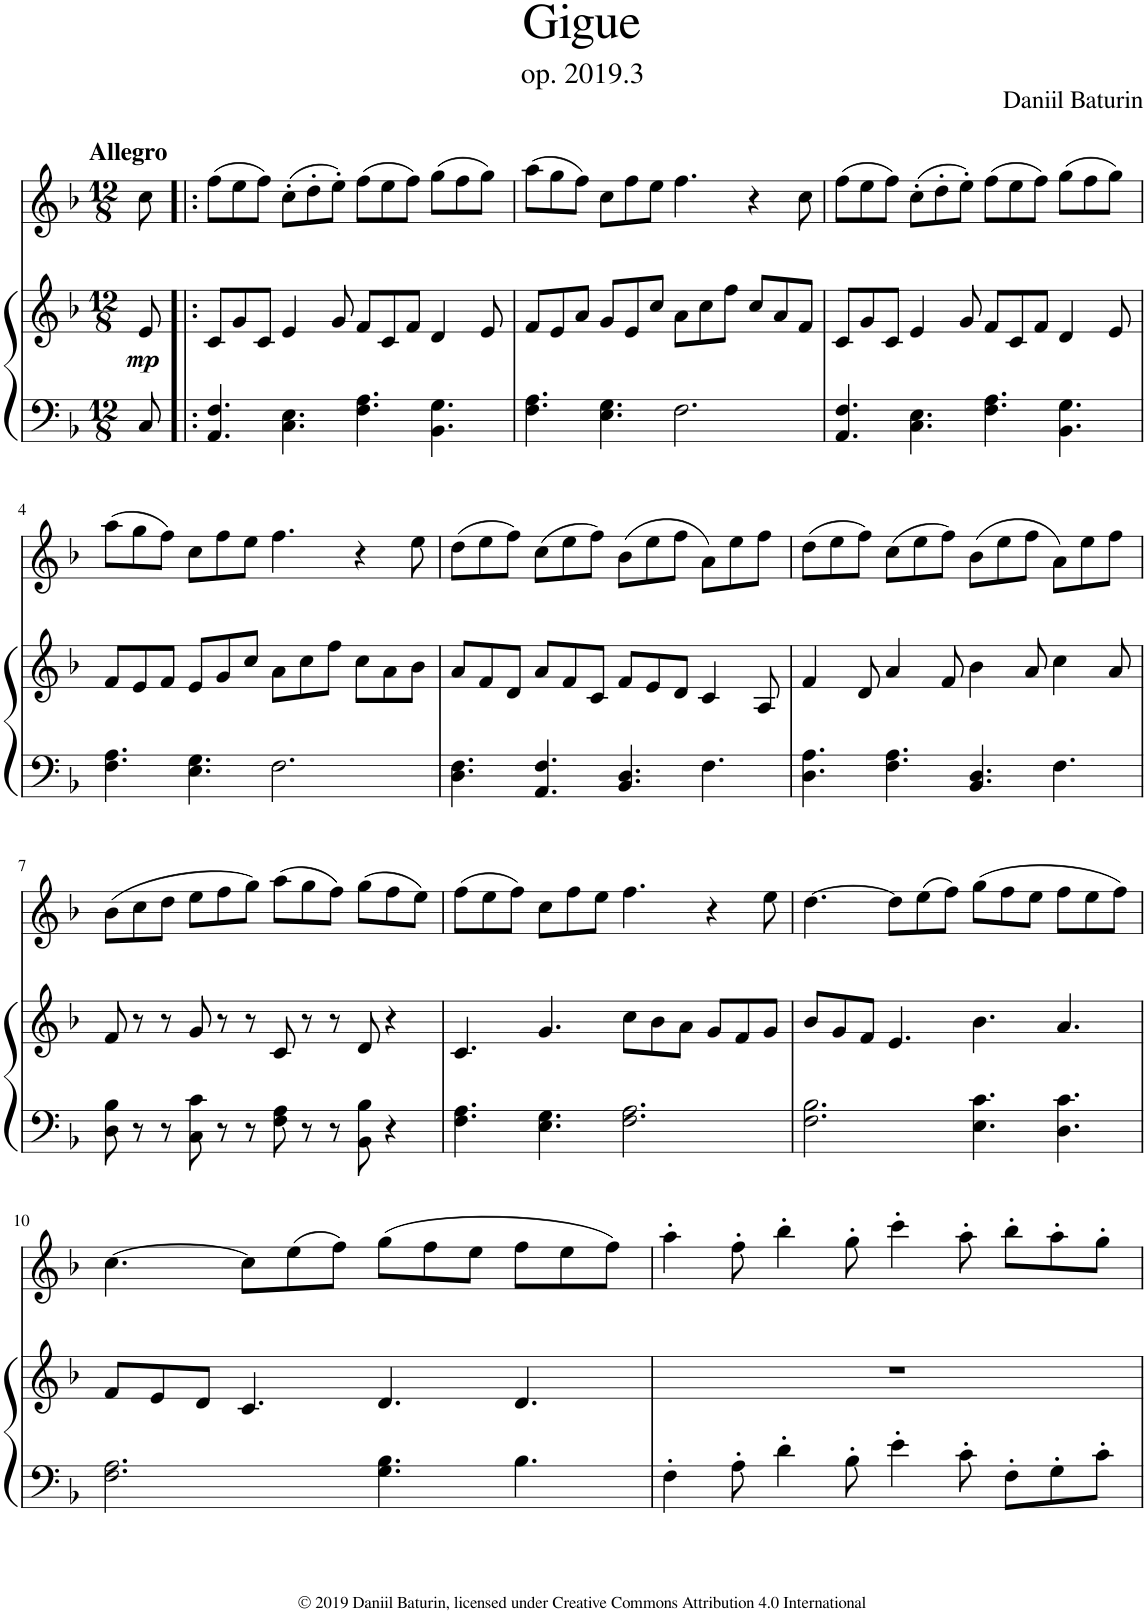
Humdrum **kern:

**kern	**kern	**dynam	**kern
*part2	*part2	*part2	*part1
*staff3	*staff2	*staff2/3	*staff1
*I"Piano	*	*	*I"Flute
*I'Pno	*	*	*I'Fl
*clefF4	*clefG2	*	*clefG2
*k[b-]	*k[b-]	*	*k[b-]
*M12/8	*M12/8	*	*M12/8
=	=	=	=
!	!	!	!LO:TX:a:B:t=Allegro
!	!	!LO:DY:b	!
8C/	8e/	mp	8cc\
=1!|:	=1!|:	=1!|:	=1!|:
4.AA/ 4.F/	8c/L	.	(8ff\L
.	8g/	.	8ee\
.	8c/J	.	8ff\J)
4.C\ 4.E\	4e/	.	(8cc'\L
.	.	.	8dd'\
.	8g/	.	8ee'\J)
4.F\ 4.A\	8f/L	.	(8ff\L
.	8c/	.	8ee\
.	8f/J	.	8ff\J)
4.BB-\ 4.G\	4d/	.	(8gg\L
.	.	.	8ff\
.	8e/	.	8gg\J)
=2	=2	=2	=2
4.F\ 4.A\	8f/L	.	(8aa\L
.	8e/	.	8gg\
.	8a/J	.	8ff\J)
4.E\ 4.G\	8g/L	.	8cc\L
.	8e/	.	8ff\
.	8cc/J	.	8ee\J
2.F\	8a\L	.	4.ff\
.	8cc\	.	.
.	8ff\J	.	.
.	8cc/L	.	4r
.	8a/	.	.
.	8f/J	.	8cc\
=3	=3	=3	=3
4.AA/ 4.F/	8c/L	.	(8ff\L
.	8g/	.	8ee\
.	8c/J	.	8ff\J)
4.C\ 4.E\	4e/	.	(8cc'\L
.	.	.	8dd'\
.	8g/	.	8ee'\J)
4.F\ 4.A\	8f/L	.	(8ff\L
.	8c/	.	8ee\
.	8f/J	.	8ff\J)
4.BB-\ 4.G\	4d/	.	(8gg\L
.	.	.	8ff\
.	8e/	.	8gg\J)
!!LO:LB:g=z
=4	=4	=4	=4
4.F\ 4.A\	8f/L	.	(8aa\L
.	8e/	.	8gg\
.	8f/J	.	8ff\J)
4.E\ 4.G\	8e/L	.	8cc\L
.	8g/	.	8ff\
.	8cc/J	.	8ee\J
2.F\	8a\L	.	4.ff\
.	8cc\	.	.
.	8ff\J	.	.
.	8cc\L	.	4r
.	8a\	.	.
.	8b-\J	.	8ee\
=5	=5	=5	=5
4.D\ 4.F\	8a/L	.	(8dd\L
.	8f/	.	8ee\
.	8d/J	.	8ff\J)
4.AA/ 4.F/	8a/L	.	(8cc\L
.	8f/	.	8ee\
.	8c/J	.	8ff\J)
4.BB-/ 4.D/	8f/L	.	(8b-\L
.	8e/	.	8ee\
.	8d/J	.	8ff\J
4.F\	4c/	.	8a\L)
.	.	.	8ee\
.	8A/	.	8ff\J
=6	=6	=6	=6
4.D\ 4.A\	4f/	.	(8dd\L
.	.	.	8ee\
.	8d/	.	8ff\J)
4.F\ 4.A\	4a/	.	(8cc\L
.	.	.	8ee\
.	8f/	.	8ff\J)
4.BB-/ 4.D/	4b-\	.	(8b-\L
.	.	.	8ee\
.	8a/	.	8ff\J
4.F\	4cc\	.	8a\L)
.	.	.	8ee\
.	8a/	.	8ff\J
!!LO:LB:g=z
=7	=7	=7	=7
8D\ 8B-\	8f/	.	(8b-\L
8r	8r	.	8cc\
8r	8r	.	8dd\J
8C\ 8c\	8g/	.	8ee\L
8r	8r	.	8ff\
8r	8r	.	8gg\J)
8F\ 8A\	8c/	.	(8aa\L
8r	8r	.	8gg\
8r	8r	.	8ff\J)
8BB-\ 8B-\	8d/	.	(8gg\L
4r	4r	.	8ff\
.	.	.	8ee\J)
=8	=8	=8	=8
4.F\ 4.A\	4.c/	.	(8ff\L
.	.	.	8ee\
.	.	.	8ff\J)
4.E\ 4.G\	4.g/	.	8cc\L
.	.	.	8ff\
.	.	.	8ee\J
2.F\ 2.A\	8cc\L	.	4.ff\
.	8b-\	.	.
.	8a\J	.	.
.	8g/L	.	4r
.	8f/	.	.
.	8g/J	.	8ee\
=9	=9	=9	=9
2.F\ 2.B-\	8b-/L	.	[4.dd\
.	8g/	.	.
.	8f/J	.	.
.	4.e/	.	8dd\L]
.	.	.	(8ee\
.	.	.	8ff\J)
4.E\ 4.c\	4.b-\	.	(8gg\L
.	.	.	8ff\
.	.	.	8ee\J
4.D\ 4.c\	4.a/	.	8ff\L
.	.	.	8ee\
.	.	.	8ff\J)
!!LO:LB:g=z
=10	=10	=10	=10
2.F\ 2.A\	8f/L	.	[4.cc\
.	8e/	.	.
.	8d/J	.	.
.	4.c/	.	8cc\L]
.	.	.	(8ee\
.	.	.	8ff\J)
4.G\ 4.B-\	4.d/	.	(8gg\L
.	.	.	8ff\
.	.	.	8ee\J
4.B-\	4.d/	.	8ff\L
.	.	.	8ee\
.	.	.	8ff\J)
=11	=11	=11	=11
4F'\	1.r	.	4aa'\
8A'\	.	.	8ff'\
4d'\	.	.	4bb-'\
8B-'\	.	.	8gg'\
4e'\	.	.	4ccc'\
8c'\	.	.	8aa'\
8F'\L	.	.	8bb-'\L
8G'\	.	.	8aa'\
8c'\J	.	.	8gg'\J
=	=	=	=
*-	*-	*-	*-
